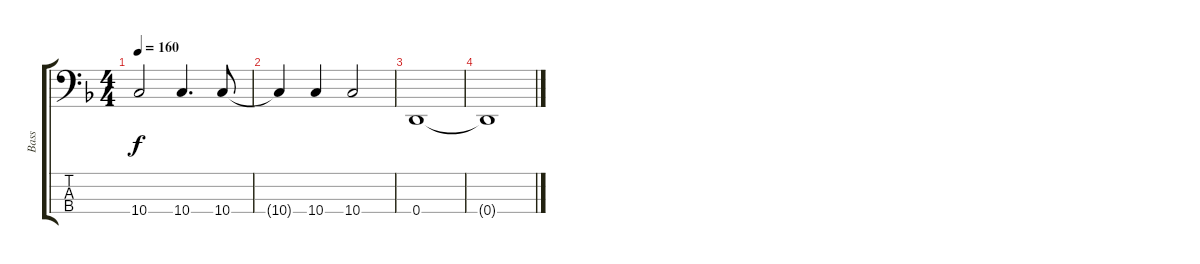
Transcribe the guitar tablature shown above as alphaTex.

\track ("Bass" "Bass") {instrument electricbassfinger}
\staff {score tabs}
\tuning (G2 D2 A1 D1) {hide}
\ts (4 4)
\tempo 160
\clef f4
\ks dminor
10.4.2{dy f} 10.4.4{d} 10.4.8 |
10.4{t}.4 10.4.4 10.4.2 |
0.4.1 |
0.4{t}.1
